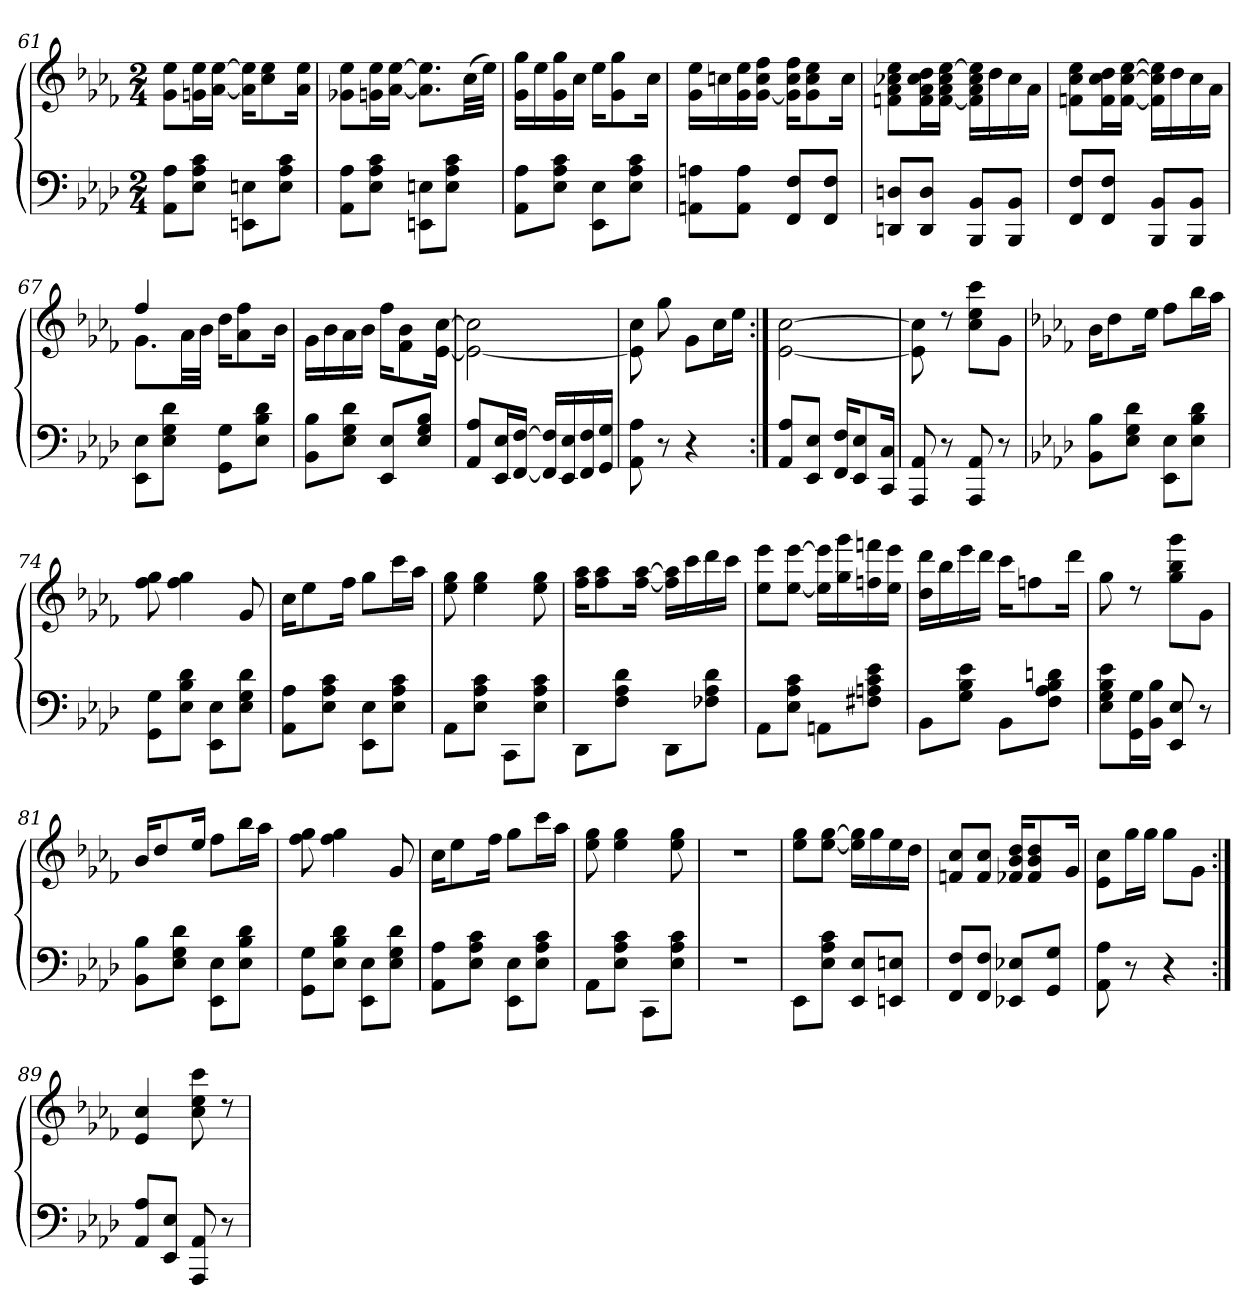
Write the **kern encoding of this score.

**kern	**kern
*part1	*part1
*staff2	*staff1
*clefF4	*clefG3
*k[b-e-a-d-]	*k[b-e-a-d-]
*M2/4	*M2/4
=61	=61
8AA-\ 8A-\L	8e-\ 8cc\L
8E-\ 8A-\ 8c\J	16en\ 16cc\L
.	[<16f\ [>16cc\JJ
8EE\ 8E\L	16f\] 16cc\]KL
.	8a-\ 8cc\
8E\ 8A-\ 8c\J	.
.	16f\ 16cc\Jk
=62	=62
8AA-\ 8A-\L	8e-X\ 8cc\L
8E-\ 8A-\ 8c\J	16en\ 16cc\L
.	[<16f\ [>16cc\JJ
8EE\ 8E\L	8.f\] 8.cc\]L
8E\ 8A-\ 8c\J	.
.	(>32a-\LL
.	32cc\JJJ)
!!LO:LB:g=z
=63	=63
8AA-\ 8A-\L	16e-\ 16ee-\LL
.	16cc\
8E-\ 8A-\ 8c\J	16e-\ 16ee-\
.	16a-\JJ
8EE-\ 8E-\L	16cc\KL
.	8e-\ 8ee-\
8E-\ 8A-\ 8c\J	.
.	16a-\Jk
=64	=64
8AAn\ 8An\L	16e-\ 16cc\LL
.	16an\
8AA\ 8A\J	16e-\ 16cc\
.	[<16e-\ 16a\ 16dd-\JJ
8FF/ 8F/L	16e-\] 16a\ 16dd-\KL
.	8e-\ 8a\ 8cc\
8FF/ 8F/J	.
.	16a\Jk
=65	=65
8DDn/ 8Dn/L	8dn\ 8f\ 8a-X\ 8cc\L
8DD/ 8D/J	16d\ 16f\ 16a-\ 16b-\L
.	[<16d\ 16f\ 16a-\ [>16cc\JJ
8BBB-/ 8BB-/L	16d\] 16f\ 16a-\ 16cc\]LL
.	16b-\
8BBB-/ 8BB-/J	16a-\
.	16f\JJ
=66	=66
8FF/ 8F/L	8dn\ 8a-\ 8cc\L
8FF/ 8F/J	16d\ 16a-\ 16b-\L
.	[<16d\ [<16a-\ [>16cc\JJ
8BBB-/ 8BB-/L	16d\] 16a-\] 16cc\]LL
.	16b-\
8BBB-/ 8BB-/J	16a-\
.	16f\JJ
=67	=67
*	*^
8EE-\ 8E-\L	4dd-/	8.e-\L
8E-\ 8G\ 8d-\J	.	.
.	.	32f\KK
.	.	32g\Jkk
8GG\ 8G\L	4ryy	16b-\KL
.	.	8f\ 8dd-\
8E-\ 8B-\ 8d-\J	.	.
.	.	16g\Jk
*	*v	*v
!!LO:LB:g=z
=68	=68
8BB-\ 8B-\L	16e-\LL
.	16g\
8E-\ 8G\ 8d-\J	16f\
.	16g\JJ
8EE-/ 8E-/L	16dd-\KL
.	8d-\ 8g\
8E-/ 8G/ 8B-/J	.
.	[<16c\ [>16a-\Jk
=69	=69
8AA-/ 8A-/L	2c\_< 2a-\]
16EE-/ 16E-/L	.
[<16FF/ [>16F/JJ	.
16FF/] 16F/]LL	.
16EE-/ 16E-/	.
16FF/ 16F/	.
16GG/ 16G/JJ	.
=70	=70
8AA-\ 8A-\	8c\] 8a-\
8r	8ee-\
4r	8e-\L
.	16a-\L
.	16cc\JJ
=71:|!	=71:|!
8AA-/ 8A-/L	[<2c\ [>2a-\
8EE-/ 8E-/J	.
16FF/ 16F/KL	.
8EE-/ 8E-/	.
16CC/ 16C/Jk	.
=72	=72
8AAA-/ 8AA-/	8c\] 8a-\]
8r	8rb
8AAA-/ 8AA-/	8a-\ 8cc\ 8aa-\L
8r	8e-\J
!!LO:PB:g=z
=73	=73
*k[b-e-a-d-]	*k[b-e-a-d-]
8BB-\ 8B-\L	16g\KL
.	8b-\
8E-\ 8G\ 8d-\J	.
.	16cc\Jk
8EE-\ 8E-\L	8dd-\L
8E-\ 8B-\ 8d-\J	16gg\L
.	16ff\JJ
=74	=74
8GG\ 8G\L	8dd-\ 8ee-\
8E-\ 8B-\ 8d-\J	4dd-\ 4ee-\
8EE-\ 8E-\L	.
8E-\ 8G\ 8d-\J	8e-/
=75	=75
8AA-\ 8A-\L	16a-\KL
.	8cc\
8E-\ 8A-\ 8c\J	.
.	16dd-\Jk
8EE-\ 8E-\L	8ee-\L
8E-\ 8A-\ 8c\J	16aa-\L
.	16ff\JJ
=76	=76
8AA-\L	8cc\ 8ee-\
8E-\ 8A-\ 8c\J	4cc\ 4ee-\
8CC\L	.
8E-\ 8A-\ 8c\J	8cc\ 8ee-\
=77	=77
8DD-\L	16dd-\ 16ff\KL
.	8dd-\ 8ff\
8F\ 8A-\ 8d-\J	.
.	[<16dd-\ [>16ff\Jk
8DD-\L	16dd-\] 16ff\]LL
.	16aa-\
8F-X\ 8A-\ 8d-\J	16bb-\
.	16aa-\JJ
!!LO:LB:g=z
=78	=78
8AA-\L	8cc\ 8ccc\L
8E-\ 8A-\ 8c\J	[<8cc\ [>8ccc\J
8AAn\L	16cc\] 16ccc\]LL
.	16ee-\ 16eee-\
8F#X\ 8An\ 8c\ 8e-\J	16ddn\ 16dddn\
.	16cc\ 16ccc\JJ
=79	=79
8BB-\L	16b-\ 16bb-\LL
.	16gg\
8G\ 8B-\ 8e-\J	16ccc\
.	16bb-\JJ
8BB-\L	16aa-\KL
.	8ddn\
8F\ 8A-\ 8B-\ 8dn\J	.
.	16bb-\Jk
=80	=80
8E-\ 8G\ 8B-\ 8e-\L	8ee-\
16GG\ 16G\L	8rb
16BB-\ 16B-\JJ	.
8EE-/ 8E-/	8ee-\ 8gg\ 8eee-\L
8r	8e-\J
=81	=81
8BB-\ 8B-\L	16g/KL
.	8b-/
8E-\ 8G\ 8d-\J	.
.	16cc/Jk
8EE-\ 8E-\L	8dd-\L
8E-\ 8B-\ 8d-\J	16gg\L
.	16ff\JJ
=82	=82
8GG\ 8G\L	8dd-\ 8ee-\
8E-\ 8B-\ 8d-\J	4dd-\ 4ee-\
8EE-\ 8E-\L	.
8E-\ 8G\ 8d-\J	8e-/
=83	=83
8AA-\ 8A-\L	16a-\KL
.	8cc\
8E-\ 8A-\ 8c\J	.
.	16dd-\Jk
8EE-\ 8E-\L	8ee-\L
8E-\ 8A-\ 8c\J	16aa-\L
.	16ff\JJ
!!LO:LB:g=z
=84	=84
8AA-\L	8cc\ 8ee-\
8E-\ 8A-\ 8c\J	4cc\ 4ee-\
8CC\L	.
8E-\ 8A-\ 8c\J	8cc\ 8ee-\
=85	=85
2r	2r
=86	=86
8EE-\L	8cc\ 8ee-\L
8E-\ 8A-\ 8c\J	[<8cc\ [>8ee-\J
8EE-/ 8E-/L	16cc\] 16ee-\]LL
.	16ee-\
8EEn/ 8En/J	16cc\
.	16b-\JJ
=87	=87
8FF/ 8F/L	8dn/ 8a-/L
8FF/ 8F/J	8d/ 8a-/J
8EE-X/ 8E-X/L	16d-X/ 16g/ 16b-/KL
.	8d-/ 8g/ 8b-/
8GG/ 8G/J	.
.	16e-/Jk
=88	=88
8AA-\ 8A-\	8c\ 8a-\L
8r	16ee-\L
.	16ee-\JJ
4r	8ee-\L
.	8e-\J
=89:|!	=89:|!
8AA-/ 8A-/L	4c/ 4a-/
8EE-/ 8E-/J	.
8AAA-/ 8AA-/	8a-\ 8cc\ 8aa-\
8r	8rb
=	=
*-	*-
